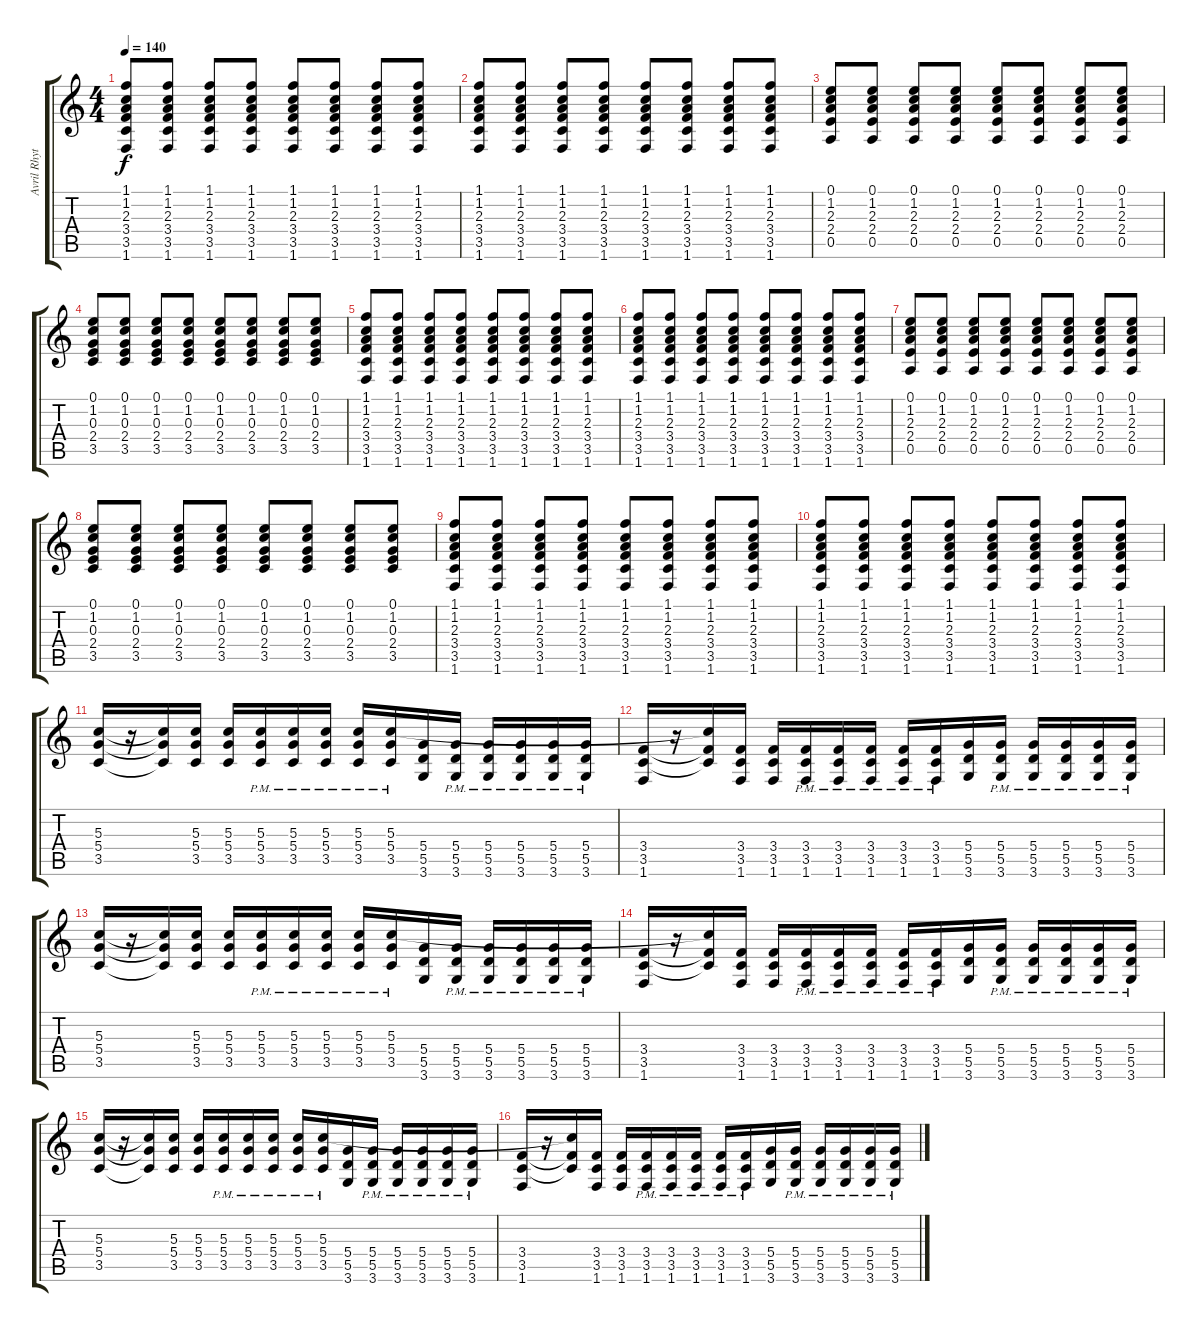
\track ("Avril Rhythm 2" "Avril Rhyt") {instrument acousticguitarsteel}
\staff {score tabs}
\tuning (E4 B3 G3 D3 A2 E2) {hide}
\ts (4 4)
\tempo 140
\clef g2
\ks c
(1.1 1.2 2.3 3.4 3.5 1.6).8{dy f} (1.1 1.2 2.3 3.4 3.5 1.6).8 (1.1 1.2 2.3 3.4 3.5 1.6).8 (1.1 1.2 2.3 3.4 3.5 1.6).8 (1.1 1.2 2.3 3.4 3.5 1.6).8 (1.1 1.2 2.3 3.4 3.5 1.6).8 (1.1 1.2 2.3 3.4 3.5 1.6).8 (1.1 1.2 2.3 3.4 3.5 1.6).8 |
(1.1 1.2 2.3 3.4 3.5 1.6).8 (1.1 1.2 2.3 3.4 3.5 1.6).8 (1.1 1.2 2.3 3.4 3.5 1.6).8 (1.1 1.2 2.3 3.4 3.5 1.6).8 (1.1 1.2 2.3 3.4 3.5 1.6).8 (1.1 1.2 2.3 3.4 3.5 1.6).8 (1.1 1.2 2.3 3.4 3.5 1.6).8 (1.1 1.2 2.3 3.4 3.5 1.6).8 |
(0.1 1.2 2.3 2.4 0.5).8 (0.1 1.2 2.3 2.4 0.5).8 (0.1 1.2 2.3 2.4 0.5).8 (0.1 1.2 2.3 2.4 0.5).8 (0.1 1.2 2.3 2.4 0.5).8 (0.1 1.2 2.3 2.4 0.5).8 (0.1 1.2 2.3 2.4 0.5).8 (0.1 1.2 2.3 2.4 0.5).8 |
(0.1 1.2 0.3 2.4 3.5).8 (0.1 1.2 0.3 2.4 3.5).8 (0.1 1.2 0.3 2.4 3.5).8 (0.1 1.2 0.3 2.4 3.5).8 (0.1 1.2 0.3 2.4 3.5).8 (0.1 1.2 0.3 2.4 3.5).8 (0.1 1.2 0.3 2.4 3.5).8 (0.1 1.2 0.3 2.4 3.5).8 |
(1.1 1.2 2.3 3.4 3.5 1.6).8 (1.1 1.2 2.3 3.4 3.5 1.6).8 (1.1 1.2 2.3 3.4 3.5 1.6).8 (1.1 1.2 2.3 3.4 3.5 1.6).8 (1.1 1.2 2.3 3.4 3.5 1.6).8 (1.1 1.2 2.3 3.4 3.5 1.6).8 (1.1 1.2 2.3 3.4 3.5 1.6).8 (1.1 1.2 2.3 3.4 3.5 1.6).8 |
(1.1 1.2 2.3 3.4 3.5 1.6).8 (1.1 1.2 2.3 3.4 3.5 1.6).8 (1.1 1.2 2.3 3.4 3.5 1.6).8 (1.1 1.2 2.3 3.4 3.5 1.6).8 (1.1 1.2 2.3 3.4 3.5 1.6).8 (1.1 1.2 2.3 3.4 3.5 1.6).8 (1.1 1.2 2.3 3.4 3.5 1.6).8 (1.1 1.2 2.3 3.4 3.5 1.6).8 |
(0.1 1.2 2.3 2.4 0.5).8 (0.1 1.2 2.3 2.4 0.5).8 (0.1 1.2 2.3 2.4 0.5).8 (0.1 1.2 2.3 2.4 0.5).8 (0.1 1.2 2.3 2.4 0.5).8 (0.1 1.2 2.3 2.4 0.5).8 (0.1 1.2 2.3 2.4 0.5).8 (0.1 1.2 2.3 2.4 0.5).8 |
(0.1 1.2 0.3 2.4 3.5).8 (0.1 1.2 0.3 2.4 3.5).8 (0.1 1.2 0.3 2.4 3.5).8 (0.1 1.2 0.3 2.4 3.5).8 (0.1 1.2 0.3 2.4 3.5).8 (0.1 1.2 0.3 2.4 3.5).8 (0.1 1.2 0.3 2.4 3.5).8 (0.1 1.2 0.3 2.4 3.5).8 |
(1.1 1.2 2.3 3.4 3.5 1.6).8 (1.1 1.2 2.3 3.4 3.5 1.6).8 (1.1 1.2 2.3 3.4 3.5 1.6).8 (1.1 1.2 2.3 3.4 3.5 1.6).8 (1.1 1.2 2.3 3.4 3.5 1.6).8 (1.1 1.2 2.3 3.4 3.5 1.6).8 (1.1 1.2 2.3 3.4 3.5 1.6).8 (1.1 1.2 2.3 3.4 3.5 1.6).8 |
(1.1 1.2 2.3 3.4 3.5 1.6).8 (1.1 1.2 2.3 3.4 3.5 1.6).8 (1.1 1.2 2.3 3.4 3.5 1.6).8 (1.1 1.2 2.3 3.4 3.5 1.6).8 (1.1 1.2 2.3 3.4 3.5 1.6).8 (1.1 1.2 2.3 3.4 3.5 1.6).8 (1.1 1.2 2.3 3.4 3.5 1.6).8 (1.1 1.2 2.3 3.4 3.5 1.6).8 |
(5.3 5.4 3.5).16 r.16 (5.3{t} 5.4{t} 3.5{t}).16 (5.3 5.4 3.5).16 (5.3 5.4 3.5).16 (5.3{pm} 5.4{pm} 3.5{pm}).16 (5.3{pm} 5.4{pm} 3.5{pm}).16 (5.3{pm} 5.4{pm} 3.5{pm}).16 (5.3{pm} 5.4{pm} 3.5{pm}).16 (5.3{pm} 5.4{pm} 3.5{pm}).16 (5.4 5.5 3.6).16 (5.4{pm} 5.5{pm} 3.6{pm}).16 (5.4{pm} 5.5{pm} 3.6{pm}).16 (5.4{pm} 5.5{pm} 3.6{pm}).16 (5.4{pm} 5.5{pm} 3.6{pm}).16 (5.4{pm} 5.5{pm} 3.6{pm}).16 |
(3.4 3.5 1.6).16 r.16 (5.3{t} 3.4{t} 3.5{t}).16 (3.4 3.5 1.6).16 (3.4 3.5 1.6).16 (3.4{pm} 3.5{pm} 1.6).16 (3.4{pm} 3.5{pm} 1.6).16 (3.4{pm} 3.5{pm} 1.6).16 (3.4{pm} 3.5{pm} 1.6).16 (3.4{pm} 3.5{pm} 1.6).16 (5.4 5.5 3.6).16 (5.4{pm} 5.5{pm} 3.6{pm}).16 (5.4{pm} 5.5{pm} 3.6{pm}).16 (5.4{pm} 5.5{pm} 3.6{pm}).16 (5.4{pm} 5.5{pm} 3.6{pm}).16 (5.4{pm} 5.5{pm} 3.6{pm}).16 |
(5.3 5.4 3.5).16 r.16 (5.3{t} 5.4{t} 3.5{t}).16 (5.3 5.4 3.5).16 (5.3 5.4 3.5).16 (5.3{pm} 5.4{pm} 3.5{pm}).16 (5.3{pm} 5.4{pm} 3.5{pm}).16 (5.3{pm} 5.4{pm} 3.5{pm}).16 (5.3{pm} 5.4{pm} 3.5{pm}).16 (5.3{pm} 5.4{pm} 3.5{pm}).16 (5.4 5.5 3.6).16 (5.4{pm} 5.5{pm} 3.6{pm}).16 (5.4{pm} 5.5{pm} 3.6{pm}).16 (5.4{pm} 5.5{pm} 3.6{pm}).16 (5.4{pm} 5.5{pm} 3.6{pm}).16 (5.4{pm} 5.5{pm} 3.6{pm}).16 |
(3.4 3.5 1.6).16 r.16 (5.3{t} 3.4{t} 3.5{t}).16 (3.4 3.5 1.6).16 (3.4 3.5 1.6).16 (3.4{pm} 3.5{pm} 1.6).16 (3.4{pm} 3.5{pm} 1.6).16 (3.4{pm} 3.5{pm} 1.6).16 (3.4{pm} 3.5{pm} 1.6).16 (3.4{pm} 3.5{pm} 1.6).16 (5.4 5.5 3.6).16 (5.4{pm} 5.5{pm} 3.6{pm}).16 (5.4{pm} 5.5{pm} 3.6{pm}).16 (5.4{pm} 5.5{pm} 3.6{pm}).16 (5.4{pm} 5.5{pm} 3.6{pm}).16 (5.4{pm} 5.5{pm} 3.6{pm}).16 |
(5.3 5.4 3.5).16 r.16 (5.3{t} 5.4{t} 3.5{t}).16 (5.3 5.4 3.5).16 (5.3 5.4 3.5).16 (5.3{pm} 5.4{pm} 3.5{pm}).16 (5.3{pm} 5.4{pm} 3.5{pm}).16 (5.3{pm} 5.4{pm} 3.5{pm}).16 (5.3{pm} 5.4{pm} 3.5{pm}).16 (5.3{pm} 5.4{pm} 3.5{pm}).16 (5.4 5.5 3.6).16 (5.4{pm} 5.5{pm} 3.6{pm}).16 (5.4{pm} 5.5{pm} 3.6{pm}).16 (5.4{pm} 5.5{pm} 3.6{pm}).16 (5.4{pm} 5.5{pm} 3.6{pm}).16 (5.4{pm} 5.5{pm} 3.6{pm}).16 |
(3.4 3.5 1.6).16 r.16 (5.3{t} 3.4{t} 3.5{t}).16 (3.4 3.5 1.6).16 (3.4 3.5 1.6).16 (3.4{pm} 3.5{pm} 1.6).16 (3.4{pm} 3.5{pm} 1.6).16 (3.4{pm} 3.5{pm} 1.6).16 (3.4{pm} 3.5{pm} 1.6).16 (3.4{pm} 3.5{pm} 1.6).16 (5.4 5.5 3.6).16 (5.4{pm} 5.5{pm} 3.6{pm}).16 (5.4{pm} 5.5{pm} 3.6{pm}).16 (5.4{pm} 5.5{pm} 3.6{pm}).16 (5.4{pm} 5.5{pm} 3.6{pm}).16 (5.4{pm} 5.5{pm} 3.6{pm}).16
